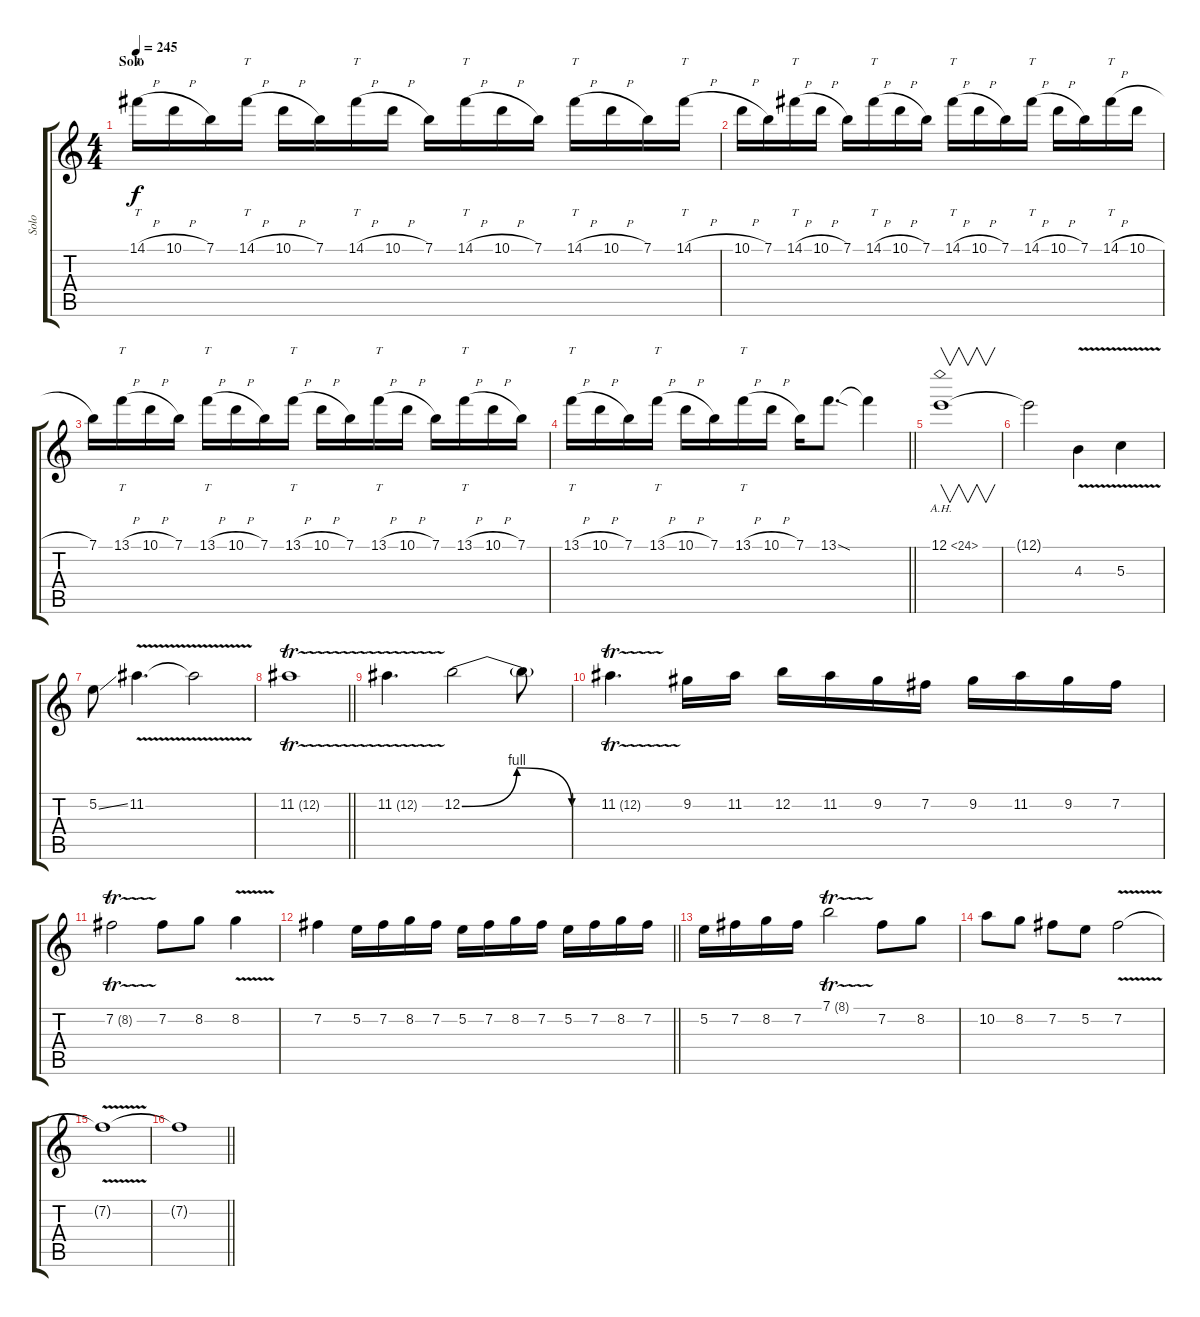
\track ("Solo" "Solo") {instrument distortionguitar}
\staff {score tabs}
\tuning (E4 B3 G3 D3 A2 E2) {hide}
\ts (4 4)
\section ("" "Solo")
\tempo 245
\clef g2
\ks c
14.1{h}.16{tt dy f} 10.1{h}.16 7.1.16 14.1{h}.16{tt} 10.1{h}.16 7.1.16 14.1{h}.16{tt} 10.1{h}.16 7.1.16 14.1{h}.16{tt} 10.1{h}.16 7.1.16 14.1{h}.16{tt} 10.1{h}.16 7.1.16 14.1{h}.16{tt} |
10.1{h}.16 7.1.16 14.1{h}.16{tt} 10.1{h}.16 7.1.16 14.1{h}.16{tt} 10.1{h}.16 7.1.16 14.1{h}.16{tt} 10.1{h}.16 7.1.16 14.1{h}.16{tt} 10.1{h}.16 7.1.16 14.1{h}.16{tt} 10.1{h}.16 |
7.1.16 13.1{h}.16{tt} 10.1{h}.16 7.1.16 13.1{h}.16{tt} 10.1{h}.16 7.1.16 13.1{h}.16{tt} 10.1{h}.16 7.1.16 13.1{h}.16{tt} 10.1{h}.16 7.1.16 13.1{h}.16{tt} 10.1{h}.16 7.1.16 |
\barLineRight lightlight
13.1{h}.16{tt} 10.1{h}.16 7.1.16 13.1{h}.16{tt} 10.1{h}.16 7.1.16 13.1{h}.16{tt} 10.1{h}.16 7.1.16 13.1{sod}.8{d} 13.1{t}.4 |
12.1{ah 12}.1{v} |
12.1{t}.2 4.3{v}.4 5.3{v}.4 |
5.2{ss}.8 11.2{v}.4{d} 11.2{t}.2 |
\barLineRight lightlight
11.2{tr (12 16)}.1 |
11.2{tr (12 16)}.4{d} 12.2{be (bendrelease 0 0 15 4 30 4 60 0)}.2 12.2{t}.8 |
11.2{tr (12 16)}.4{d} 9.2.16 11.2.16 12.2.16 11.2.16 9.2.16 7.2.16 9.2.16 11.2.16 9.2.16 7.2.16 |
7.2{tr (8 16)}.2 7.2.8 8.2.8 8.2{v}.4 |
\barLineRight lightlight
7.2.4 5.2.16 7.2.16 8.2.16 7.2.16 5.2.16 7.2.16 8.2.16 7.2.16 5.2.16 7.2.16 8.2.16 7.2.16 |
5.2.16 7.2.16 8.2.16 7.2.16 7.1{tr (8 16)}.2 7.2.8 8.2.8 |
10.2.8 8.2.8 7.2.8 5.2.8 7.2{v}.2 |
7.2{t}.1 |
\barLineRight lightlight
7.2{t}.1
